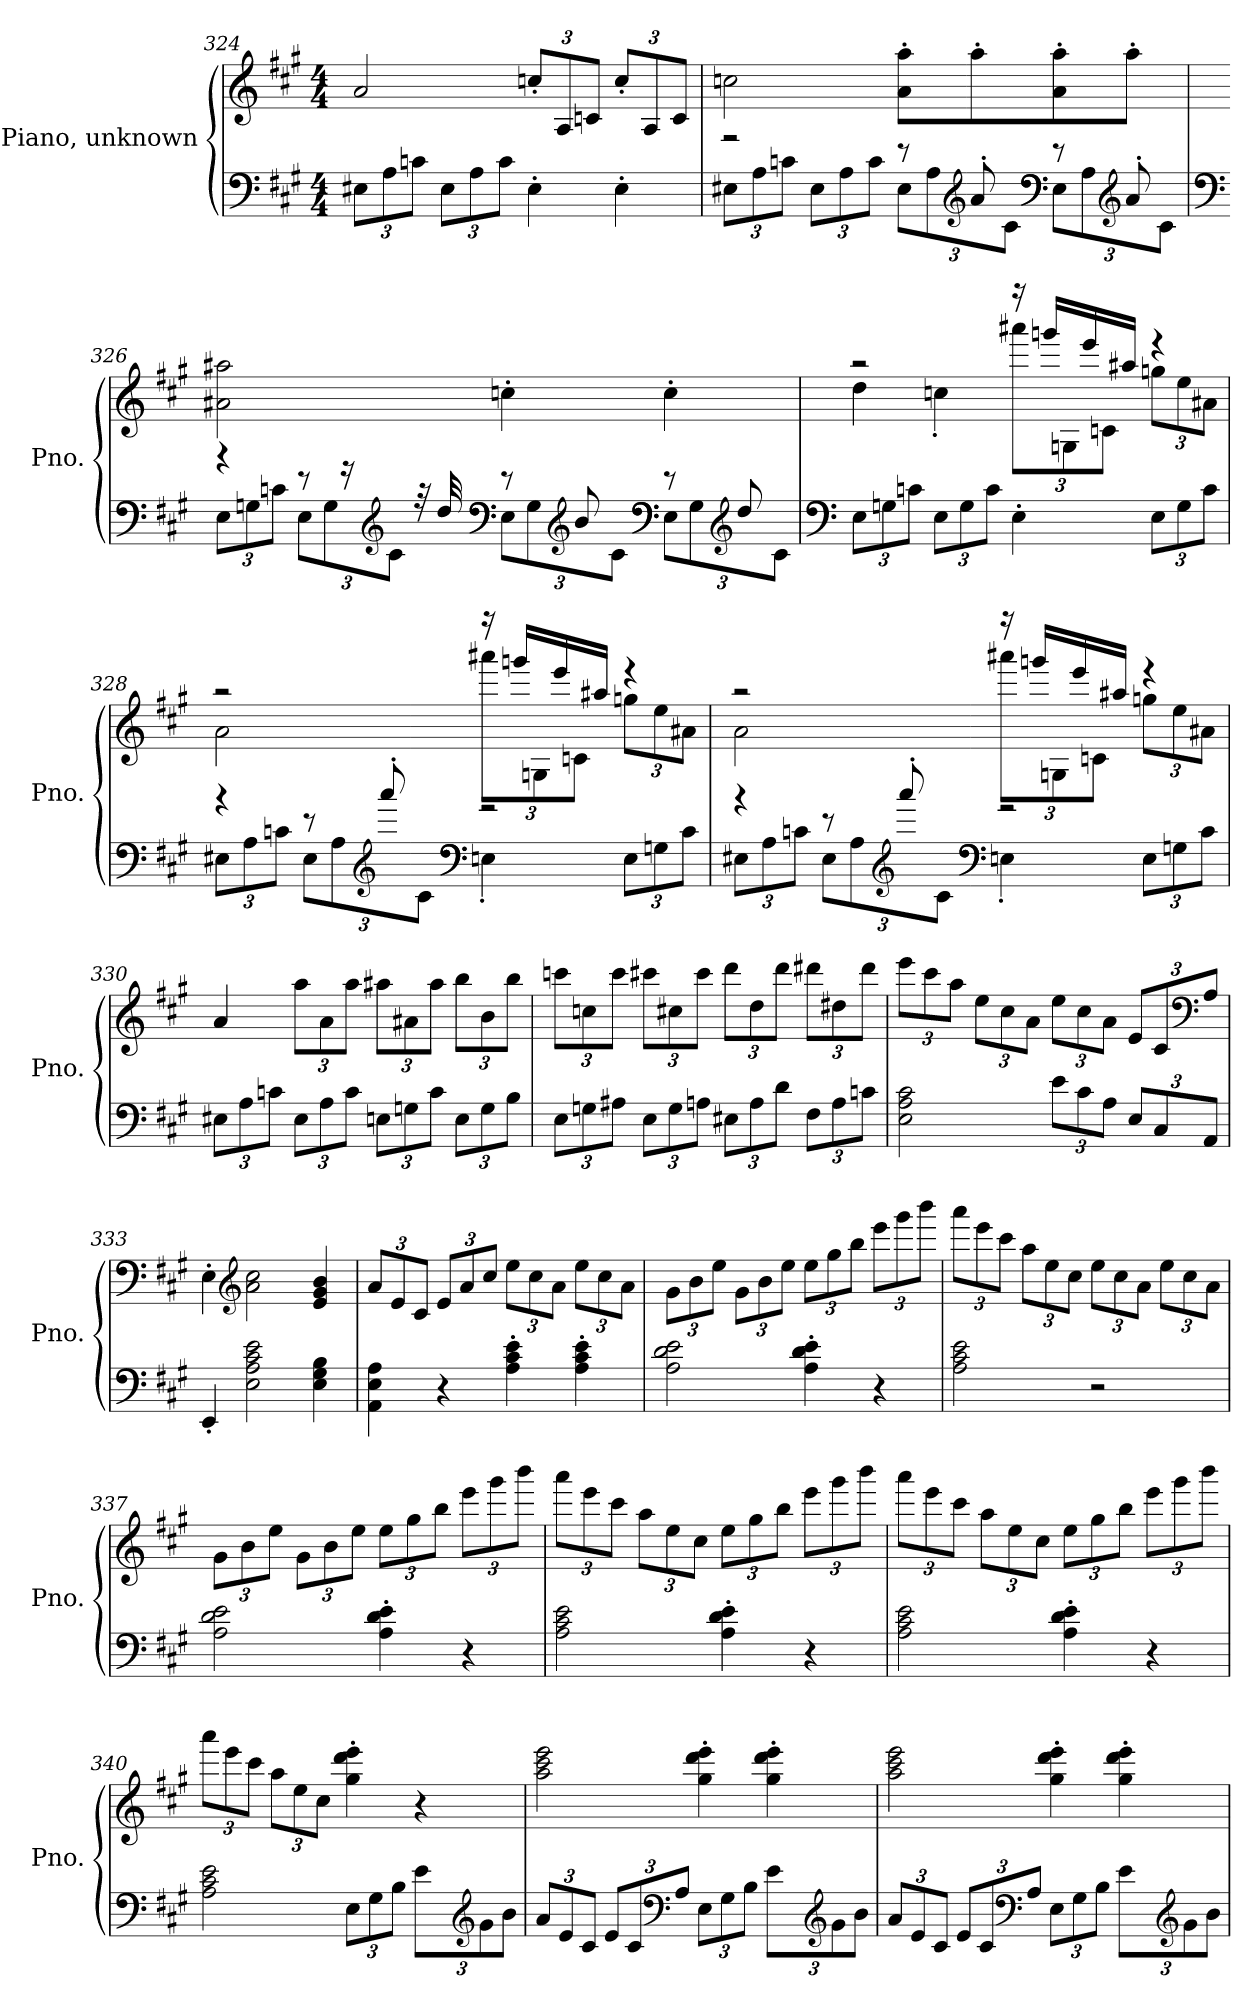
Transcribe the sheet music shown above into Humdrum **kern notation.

**kern	**kern
*part1	*part1
*staff2	*staff1
*I"Piano, unknown	*
*I'Pno.	*
*clefF4	*clefG2
*k[f#c#g#]	*k[f#c#g#]
*M4/4	*M4/4
*Xbrackettup	*
=324	=324
12E#X\L	2a/
12A\	.
12cn\J	.
12E#\L	.
12A\	.
12c\J	.
*	*Xbrackettup
4E#'\	12ccn'/L
.	12A/
.	12cn/J
4E#'\	12cc'/L
.	12A/
.	12c/J
!!LO:LB:g=z
=325	=325
*^	*
2r	12E#X\L	2ccn\
.	12A\	.
.	12cn\J	.
.	12E#\L	.
.	12A\	.
.	12c\J	.
8r	12E#\L	8a\' 8aa\'L
.	12A\	.
*clefG2	*	*
8a'/	.	8aa'\
.	12c\J	.
*clefF4	*	*
8r	12E#\L	8a\' 8aa\'
.	12A\	.
*clefG2	*	*
8a'/	.	8aa'\J
.	12c\J	.
!!LO:LB:g=z
=326	=326	=326
*clefF4	*	*
4r	12E\L	2a#X\ 2aa#X\
.	12Gn\	.
.	12cn\J	.
8r	12E\L	.
.	12G\	.
16r	.	.
*clefG2	*	*
.	12c\J	.
32r	.	.
32dd/	.	.
*clefF4	*	*
8r	12E\L	4ccn'\
.	12G\	.
*clefG2	*	*
8b/	.	.
.	12c\J	.
*clefF4	*	*
8r	12E\L	4cc'\
.	12G\	.
*clefG2	*	*
8dd/	.	.
.	12c\J	.
*v	*v	*
!!LO:LB:g=z
=327	=327
*clefF4	*
*	*^
12E\L	2r	4dd\
12Gn\	.	.
12cn\J	.	.
12E\L	.	4ccn'\
12G\	.	.
12c\J	.	.
4E'\	16r	12aaa#X\L
.	16gggn/LL	.
.	.	12Gn\
.	16eee/	.
.	.	12cn\J
.	16aa#X/JJ	.
12E\L	4r	12ggn\L
12G\	.	12ee\
12c\J	.	12a#X\J
!!LO:PB:g=z	!!
=328	=328	=328
*^	*	*
4r	12E#X\L	2r	2a\
.	12A\	.	.
.	12cn\J	.	.
8r	12E#\L	.	.
.	12A\	.	.
*clefG2	*	*	*
8aaa'/	.	.	.
.	12c\J	.	.
*clefF4	*	*	*
2r	4En'\	16r	12aaa#X\L
.	.	16gggn/LL	.
.	.	.	12Gn\
.	.	16eee/	.
.	.	.	12cn\J
.	.	16aa#X/JJ	.
.	12E\L	4r	12ggn\L
.	12Gn\	.	12ee\
.	12c\J	.	12a#X\J
!!LO:LB:g=z	!!
=329	=329	=329	=329
4r	12E#X\L	2r	2a\
.	12A\	.	.
.	12cn\J	.	.
8r	12E#\L	.	.
.	12A\	.	.
*clefG2	*	*	*
8aaa'/	.	.	.
.	12c\J	.	.
*clefF4	*	*	*
2r	4En'\	16r	12aaa#X\L
.	.	16gggn/LL	.
.	.	.	12Gn\
.	.	16eee/	.
.	.	.	12cn\J
.	.	16aa#X/JJ	.
.	12E\L	4r	12ggn\L
.	12Gn\	.	12ee\
.	12c\J	.	12a#X\J
*v	*v	*	*
*	*v	*v
=330	=330
12E#X\L	4a/
12A\	.
12cn\J	.
12E#\L	12aa\L
12A\	12a\
12c\J	12aa\J
12En\L	12aa#X\L
12Gn\	12a#X\
12c\J	12aa#\J
12E\L	12bb\L
12G\	12b\
12B\J	12bb\J
!!LO:LB:g=z
=331	=331
12E\L	12cccn\L
12Gn\	12ccn\
12A#X\J	12ccc\J
12E\L	12ccc#X\L
12G\	12cc#X\
12An\J	12ccc#\J
12E#X\L	12ddd\L
12A\	12dd\
12d\J	12ddd\J
12F#\L	12ddd#X\L
12A\	12dd#X\
12cn\J	12ddd#\J
=332	=332
2E\ 2A\ 2c#\	12eee\L
.	12ccc#\
.	12aa\J
.	12ee\L
.	12cc#\
.	12a\J
12e\L	12ee\L
12c#\	12cc#\
12A\J	12a\J
12E/L	12e/L
12C#/	12c#/
*	*clefF4
12AA/J	12A/J
=333	=333
4EE'/	4E'\
*	*clefG2
2E\ 2A\ 2c#\ 2e\	2a\ 2cc#\
4E\ 4G#\ 4B\	4e/ 4g#/ 4b/
!!LO:LB:g=z
=334	=334
4AA\ 4E\ 4A\	12a/L
.	12e/
.	12c#/J
4r	12e/L
.	12a/
.	12cc#/J
4A\' 4c#\' 4e\'	12ee\L
.	12cc#\
.	12a\J
4A\' 4c#\' 4e\'	12ee\L
.	12cc#\
.	12a\J
=335	=335
2A\ 2d\ 2e\	12g#\L
.	12b\
.	12ee\J
.	12g#\L
.	12b\
.	12ee\J
4A\' 4d\' 4e\'	12ee\L
.	12gg#\
.	12bb\J
4r	12eee\L
.	12ggg#\
.	12bbb\J
=336	=336
2A\ 2c#\ 2e\	12aaa\L
.	12eee\
.	12ccc#\J
.	12aa\L
.	12ee\
.	12cc#\J
2r	12ee\L
.	12cc#\
.	12a\J
.	12ee\L
.	12cc#\
.	12a\J
!!LO:LB:g=z
=337	=337
2A\ 2d\ 2e\	12g#\L
.	12b\
.	12ee\J
.	12g#\L
.	12b\
.	12ee\J
4A\' 4d\' 4e\'	12ee\L
.	12gg#\
.	12bb\J
4r	12eee\L
.	12ggg#\
.	12bbb\J
=338	=338
2A\ 2c#\ 2e\	12aaa\L
.	12eee\
.	12ccc#\J
.	12aa\L
.	12ee\
.	12cc#\J
4A\' 4d\' 4e\'	12ee\L
.	12gg#\
.	12bb\J
4r	12eee\L
.	12ggg#\
.	12bbb\J
=339	=339
2A\ 2c#\ 2e\	12aaa\L
.	12eee\
.	12ccc#\J
.	12aa\L
.	12ee\
.	12cc#\J
4A\' 4d\' 4e\'	12ee\L
.	12gg#\
.	12bb\J
4r	12eee\L
.	12ggg#\
.	12bbb\J
!!LO:LB:g=z
=340	=340
2A\ 2c#\ 2e\	12aaa\L
.	12eee\
.	12ccc#\J
.	12aa\L
.	12ee\
.	12cc#\J
12E\L	4gg#\' 4ddd\' 4eee\'
12G#\	.
12B\J	.
12e\L	4r
*clefG2	*
12g#\	.
12b\J	.
=341	=341
12a/L	2aa\ 2ccc#\ 2eee\
12e/	.
12c#/J	.
12e/L	.
12c#/	.
*clefF4	*
12A/J	.
12E\L	4gg#\' 4ddd\' 4eee\'
12G#\	.
12B\J	.
12e\L	4gg#\' 4ddd\' 4eee\'
*clefG2	*
12g#\	.
12b\J	.
!!LO:PB:g=z
=342	=342
12a/L	2aa\ 2ccc#\ 2eee\
12e/	.
12c#/J	.
12e/L	.
12c#/	.
*clefF4	*
12A/J	.
12E\L	4gg#\' 4ddd\' 4eee\'
12G#\	.
12B\J	.
12e\L	4gg#\' 4ddd\' 4eee\'
*clefG2	*
12g#\	.
12b\J	.
=	=
*-	*-
